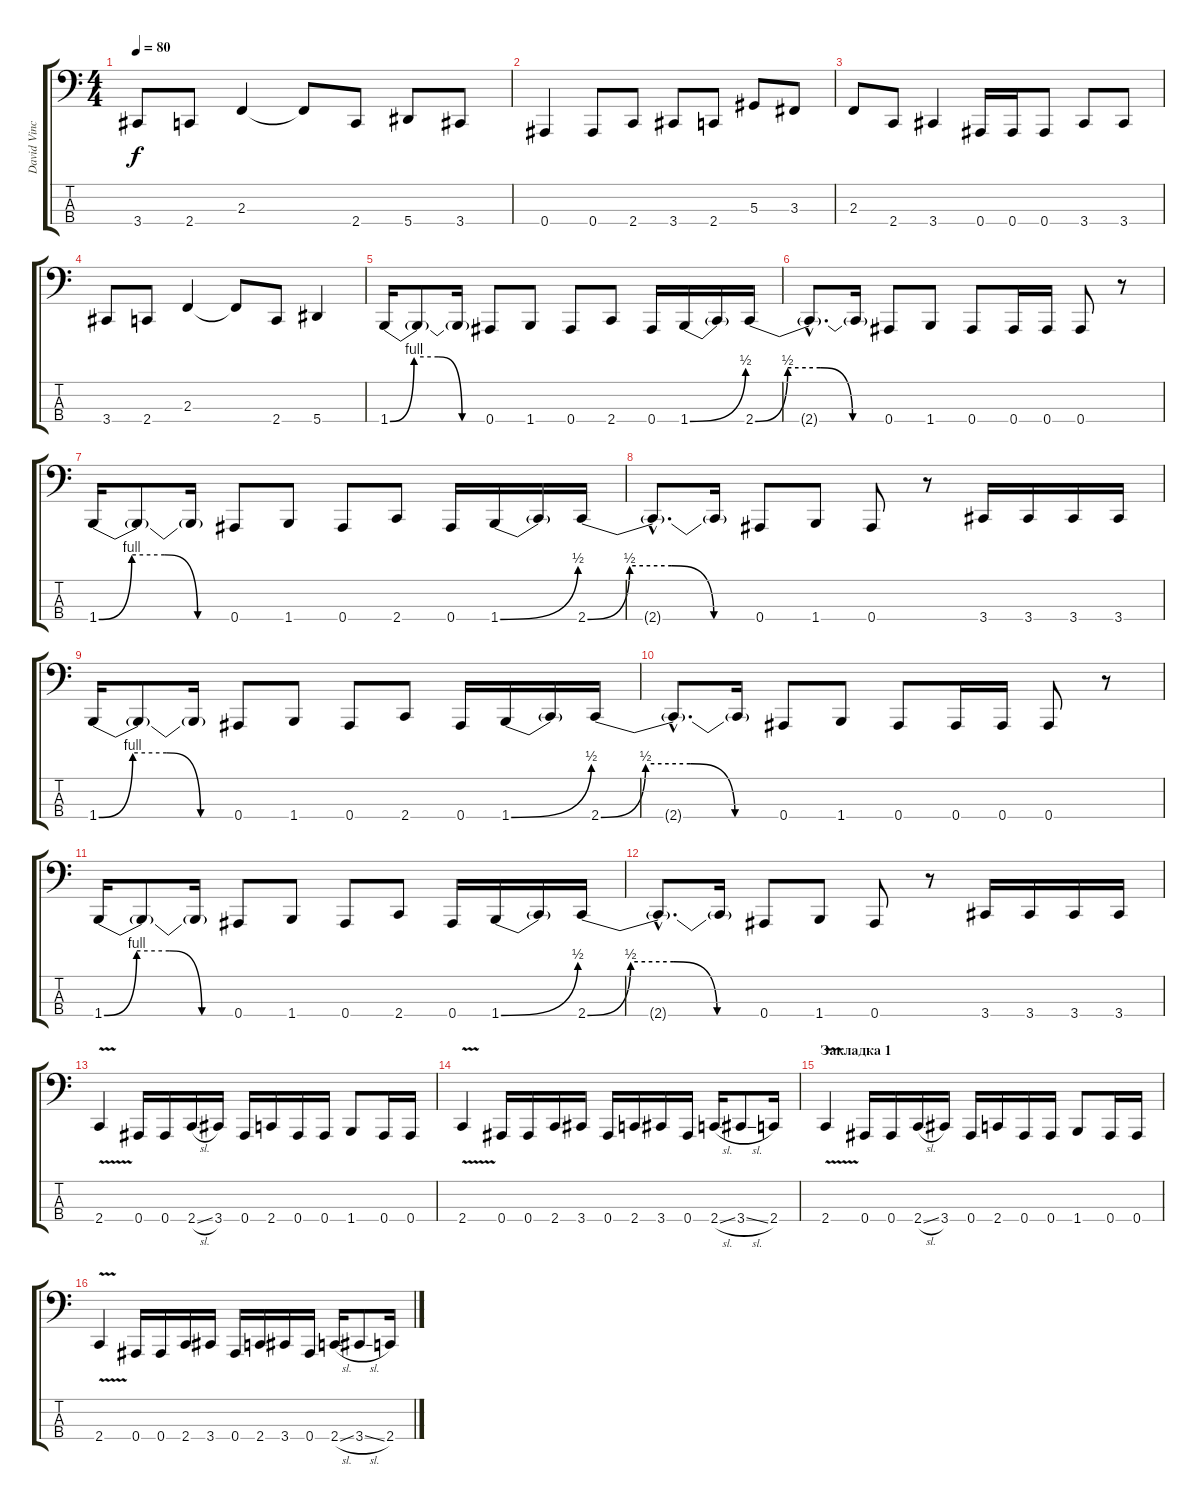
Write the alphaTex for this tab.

\track ("David Vincent" "David Vinc") {instrument electricbasspick}
\staff {score tabs}
\tuning (Db2 Ab1 Eb1 Bb0) {hide}
\ts (4 4)
\tempo 80
\clef f4
\ks c
3.4.8{dy f} 2.4.8 2.3.4 2.3{t}.8 2.4.8 5.4.8 3.4.8 |
0.4.4 0.4.8 2.4.8 3.4.8 2.4.8 5.3.8 3.3.8 |
2.3.8 2.4.8 3.4.4 0.4.16 0.4.16 0.4.8 3.4.8 3.4.8 |
3.4.8 2.4.8 2.3.4 2.3{t}.8 2.4.8 5.4.4 |
1.4{be (custom 0 0 15 4 30 4 45 0 60 0)}.16 1.4{t}.8 1.4{t}.16 0.4.8 1.4.8 0.4.8 2.4.8 0.4.16 1.4{be (bend 0 0 60 2)}.16 1.4{t}.16 2.4{be (custom 0 0 15 2 30 2 45 0 60 0)}.16 |
2.4{hac t}.8{d} 2.4{t}.16 0.4.8 1.4.8 0.4.8 0.4.16 0.4.16 0.4.8 r.8 |
1.4{be (custom 0 0 15 4 30 4 45 0 60 0)}.16 1.4{t}.8 1.4{t}.16 0.4.8 1.4.8 0.4.8 2.4.8 0.4.16 1.4{be (bend 0 0 60 2)}.16 1.4{t}.16 2.4{be (custom 0 0 15 2 30 2 45 0 60 0)}.16 |
2.4{hac t}.8{d} 2.4{t}.16 0.4.8 1.4.8 0.4.8 r.8 3.4.16 3.4.16 3.4.16 3.4.16 |
1.4{be (custom 0 0 15 4 30 4 45 0 60 0)}.16 1.4{t}.8 1.4{t}.16 0.4.8 1.4.8 0.4.8 2.4.8 0.4.16 1.4{be (bend 0 0 60 2)}.16 1.4{t}.16 2.4{be (custom 0 0 15 2 30 2 45 0 60 0)}.16 |
2.4{hac t}.8{d} 2.4{t}.16 0.4.8 1.4.8 0.4.8 0.4.16 0.4.16 0.4.8 r.8 |
1.4{be (custom 0 0 15 4 30 4 45 0 60 0)}.16 1.4{t}.8 1.4{t}.16 0.4.8 1.4.8 0.4.8 2.4.8 0.4.16 1.4{be (bend 0 0 60 2)}.16 1.4{t}.16 2.4{be (custom 0 0 15 2 30 2 45 0 60 0)}.16 |
2.4{hac t}.8{d} 2.4{t}.16 0.4.8 1.4.8 0.4.8 r.8 3.4.16 3.4.16 3.4.16 3.4.16 |
2.4{v}.4 0.4.16 0.4.16 2.4{sl}.16 3.4.16 0.4.16 2.4.16 0.4.16 0.4.16 1.4.8 0.4.16 0.4.16 |
2.4{v}.4 0.4.16 0.4.16 2.4.16 3.4.16 0.4.16 2.4.16 3.4.16 0.4.16 2.4{sl}.16 3.4{sl}.8 2.4.16 |
\section ("" "Закладка 1")
2.4{v}.4 0.4.16 0.4.16 2.4{sl}.16 3.4.16 0.4.16 2.4.16 0.4.16 0.4.16 1.4.8 0.4.16 0.4.16 |
2.4{v}.4 0.4.16 0.4.16 2.4.16 3.4.16 0.4.16 2.4.16 3.4.16 0.4.16 2.4{sl}.16 3.4{sl}.8 2.4.16
